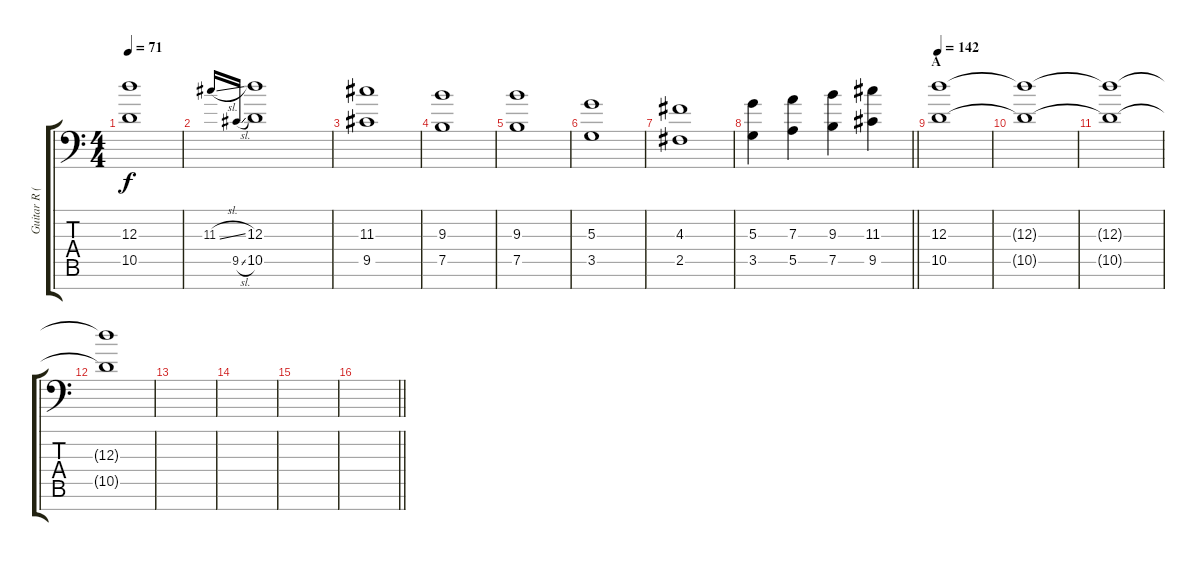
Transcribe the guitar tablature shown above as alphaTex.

\track ("Guitar R (8 String)" "Guitar R (") {instrument overdrivenguitar}
\staff {score tabs}
\tuning (B3 G3 D3 A2 E2 B1 Gb1) {hide}
\ts (4 4)
\tempo 71
\clef f4
\ks c
(12.3 10.5).1{dy f} |
11.3{sl}.16{gr onbeat} 9.5{sl}.16{gr onbeat} (12.3 10.5).1 |
(11.3 9.5).1 |
(9.3 7.5).1 |
(9.3 7.5).1 |
(5.3 3.5).1 |
(4.3 2.5).1 |
\barLineRight lightlight
(5.3 3.5).4 (7.3 5.5).4 (9.3 7.5).4 (11.3 9.5).4 |
\section ("" "A")
\tempo 142
(12.3 10.5).1{volume 2} |
(12.3{t} 10.5{t}).1 |
(12.3{t} 10.5{t}).1 |
(12.3{t} 10.5{t}).1 |
|
|
|
\barLineRight lightlight
